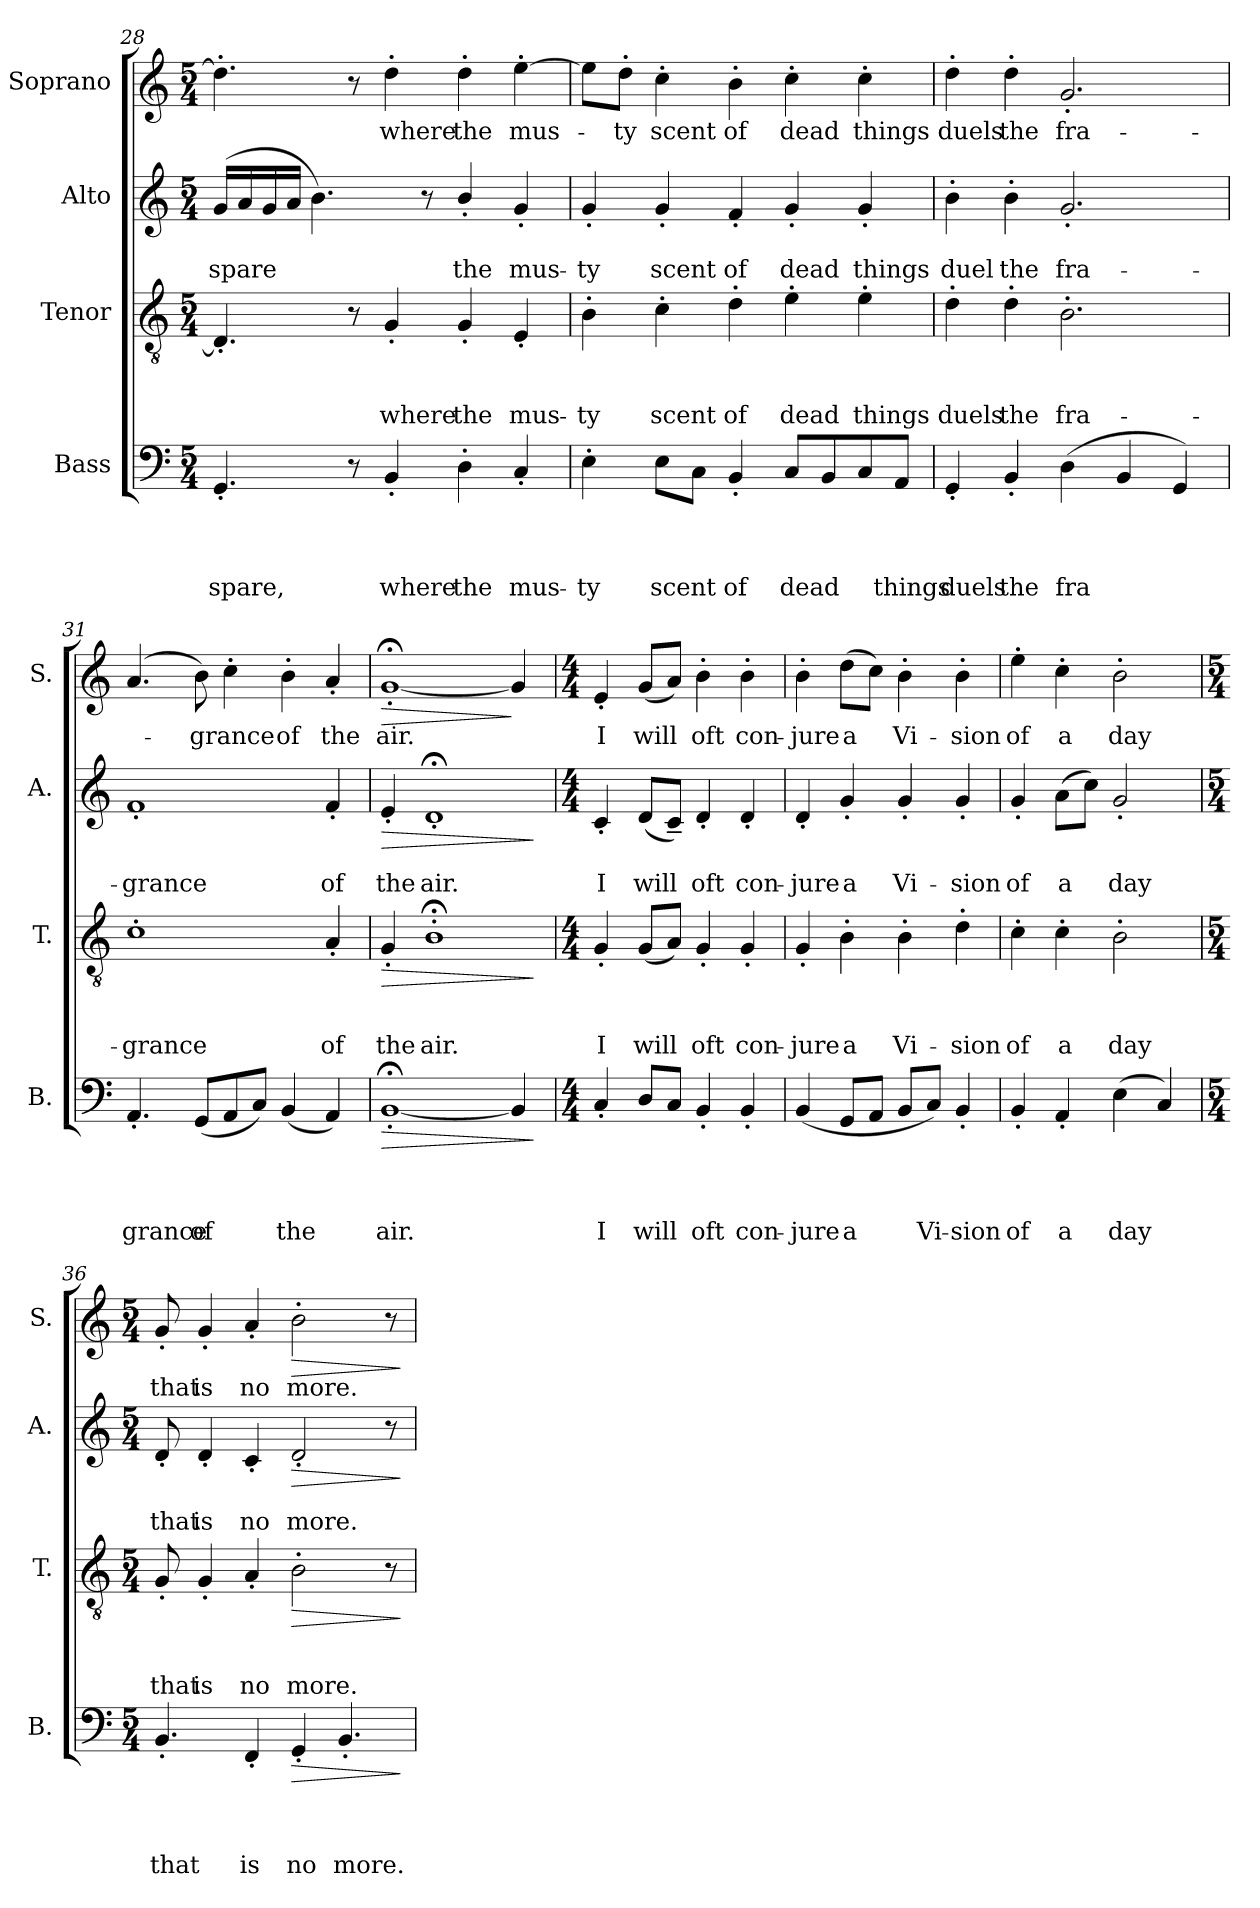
**kern	**text	**text	**text	**text	**dynam	**kern	**text	**text	**text	**dynam	**kern	**text	**text	**dynam	**kern	**text	**dynam
*part4	*part4	*part4	*part4	*part4	*part4	*part3	*part3	*part3	*part3	*part3	*part2	*part2	*part2	*part2	*part1	*part1	*part1
*staff4	*staff4	*staff4	*staff4	*staff4	*staff4	*staff3	*staff3	*staff3	*staff3	*staff3	*staff2	*staff2	*staff2	*staff2	*staff1	*staff1	*staff1
*I"Bass	*	*	*	*	*	*I"Tenor	*	*	*	*	*I"Alto	*	*	*	*I"Soprano	*	*
*I'B.	*	*	*	*	*	*I'T.	*	*	*	*	*I'A.	*	*	*	*I'S.	*	*
*clefF4	*	*	*	*	*	*clefGv2	*	*	*	*	*clefG2	*	*	*	*clefG2	*	*
*k[]	*	*	*	*	*	*k[]	*	*	*	*	*k[]	*	*	*	*k[]	*	*
*C:	*	*	*	*	*	*C:	*	*	*	*	*C:	*	*	*	*C:	*	*
*M5/4	*	*	*	*	*	*M5/4	*	*	*	*	*M5/4	*	*	*	*M5/4	*	*
=28	=28	=28	=28	=28	=28	=28	=28	=28	=28	=28	=28	=28	=28	=28	=28	=28	=28
!	!	!	!	!LO:LY:b	!	!	!	!	!	!	!	!	!LO:LY:b	!	!	!	!
4.GG'</	.	.	.	spare,	.	4.D'</]	.	.	.	.	(<16g/LL	.	spare	.	4.dd'>\]	.	.
.	.	.	.	.	.	.	.	.	.	.	16a/	.	.	.	.	.	.
.	.	.	.	.	.	.	.	.	.	.	16g/	.	.	.	.	.	.
.	.	.	.	.	.	.	.	.	.	.	16a/JJ	.	.	.	.	.	.
.	.	.	.	.	.	.	.	.	.	.	4.b\)	.	.	.	.	.	.
8r	.	.	.	.	.	8r	.	.	.	.	.	.	.	.	8r	.	.
!	!	!	!	!LO:LY:b	!	!	!	!	!LO:LY:b	!	!	!	!	!	!	!LO:LY:b	!
4BB'</	.	.	.	where	.	4G'</	.	.	where	.	.	.	.	.	4dd'>\	where	.
.	.	.	.	.	.	.	.	.	.	.	8r	.	.	.	.	.	.
!	!	!	!	!LO:LY:b	!	!	!	!	!LO:LY:b	!	!	!	!LO:LY:b	!	!	!LO:LY:b	!
4D'>\	.	.	.	the	.	4G'</	.	.	the	.	4b'>/	.	the	.	4dd'>\	the	.
!	!	!	!	!LO:LY:b	!	!	!	!	!LO:LY:b	!	!	!	!LO:LY:b	!	!	!LO:LY:b	!
4C'</	.	.	.	mus-	.	4E'</	.	.	mus-	.	4g'</	.	mus-	.	[>4ee'>\	mus-	.
!!LO:PB:g=z
=29	=29	=29	=29	=29	=29	=29	=29	=29	=29	=29	=29	=29	=29	=29	=29	=29	=29
!	!	!	!	!LO:LY:b	!	!	!	!	!LO:LY:b	!	!	!	!LO:LY:b	!	!	!	!
4E'>\	.	.	.	-ty	.	4B'>\	.	.	-ty	.	4g'</	.	-ty	.	8ee\L]	.	.
!	!	!	!	!	!	!	!	!	!	!	!	!	!	!	!	!LO:LY:b	!
.	.	.	.	.	.	.	.	.	.	.	.	.	.	.	8dd'>\J	-ty	.
!	!	!	!	!LO:LY:b	!	!	!	!	!LO:LY:b	!	!	!	!LO:LY:b	!	!	!LO:LY:b	!
8E\L	.	.	.	scent	.	4c'>\	.	.	scent	.	4g'</	.	scent	.	4cc'>\	scent	.
8C\J	.	.	.	.	.	.	.	.	.	.	.	.	.	.	.	.	.
!	!	!	!	!LO:LY:b	!	!	!	!	!LO:LY:b	!	!	!	!LO:LY:b	!	!	!LO:LY:b	!
4BB'</	.	.	.	of	.	4d'>\	.	.	of	.	4f'</	.	of	.	4b'>\	of	.
!	!	!	!	!LO:LY:b	!	!	!	!	!LO:LY:b	!	!	!	!LO:LY:b	!	!	!LO:LY:b	!
8C/L	.	.	.	dead	.	4e'>\	.	.	dead	.	4g'</	.	dead	.	4cc'>\	dead	.
8BB/	.	.	.	.	.	.	.	.	.	.	.	.	.	.	.	.	.
!	!	!	!	!	!	!	!	!	!LO:LY:b	!	!	!	!LO:LY:b	!	!	!LO:LY:b	!
8C/	.	.	.	.	.	4e'>\	.	.	things	.	4g'</	.	things	.	4cc'>\	things	.
!	!	!	!	!LO:LY:b	!	!	!	!	!	!	!	!	!	!	!	!	!
8AA/J	.	.	.	things	.	.	.	.	.	.	.	.	.	.	.	.	.
=30	=30	=30	=30	=30	=30	=30	=30	=30	=30	=30	=30	=30	=30	=30	=30	=30	=30
!	!	!	!	!LO:LY:b	!	!	!	!	!LO:LY:b	!	!	!	!LO:LY:b	!	!	!LO:LY:b	!
4GG'</	.	.	.	duels	.	4d'>\	.	.	duels	.	4b'>\	.	duel	.	4dd'>\	duels	.
!	!	!	!	!LO:LY:b	!	!	!	!	!LO:LY:b	!	!	!	!LO:LY:b	!	!	!LO:LY:b	!
4BB'</	.	.	.	the	.	4d'>\	.	.	the	.	4b'>\	.	the	.	4dd'>\	the	.
!	!	!	!	!LO:LY:b	!	!	!	!	!LO:LY:b	!	!	!	!LO:LY:b	!	!	!LO:LY:b	!
(>4D\	.	.	.	fra	.	2.B'>\	.	.	fra-	.	2.g'</	.	fra-	.	2.g'</	fra-	.
4BB/	.	.	.	.	.	.	.	.	.	.	.	.	.	.	.	.	.
4GG/)	.	.	.	.	.	.	.	.	.	.	.	.	.	.	.	.	.
=31	=31	=31	=31	=31	=31	=31	=31	=31	=31	=31	=31	=31	=31	=31	=31	=31	=31
!	!	!	!	!LO:LY:b	!	!	!	!	!LO:LY:b	!	!	!	!LO:LY:b	!	!	!	!
4.AA'</	.	.	.	grance	.	1c'>	.	.	-grance	.	1f'<	.	-grance	.	(4.a/	.	.
!	!	!	!	!LO:LY:b	!	!	!	!	!	!	!	!	!	!	!	!LO:LY:b	!
(<8GG/L	.	.	.	of	.	.	.	.	.	.	.	.	.	.	8b\)	-grance	.
8AA/	.	.	.	.	.	.	.	.	.	.	.	.	.	.	4cc'>\	.	.
8C/J)	.	.	.	.	.	.	.	.	.	.	.	.	.	.	.	.	.
!	!	!	!	!LO:LY:b	!	!	!	!	!	!	!	!	!	!	!	!LO:LY:b	!
(<4BB/	.	.	.	the	.	.	.	.	.	.	.	.	.	.	4b'>\	of	.
!	!	!	!	!	!	!	!	!	!LO:LY:b	!	!	!	!LO:LY:b	!	!	!LO:LY:b	!
4AA/)	.	.	.	.	.	4A'</	.	.	of	.	4f'</	.	of	.	4a'</	the	.
=32	=32	=32	=32	=32	=32	=32	=32	=32	=32	=32	=32	=32	=32	=32	=32	=32	=32
!	!	!	!	!LO:LY:b	!LO:HP:b	!	!	!	!LO:LY:b	!LO:HP:b	!	!	!LO:LY:b	!LO:HP:b	!	!LO:LY:b	!LO:HP:b
[<1BB;'<	.	.	.	air.	>	4G'</	.	.	the	>	4e'</	.	the	>	[<1g;'<	air.	>
!	!	!	!	!	!	!	!	!	!LO:LY:b	!	!	!	!LO:LY:b	!	!	!	!
.	.	.	.	.	.	1B;<'>	.	.	air.	.	1d;'<	.	air.	.	.	.	.
4BB/]	.	.	.	.	.	.	.	.	.	.	.	.	.	.	4g/]	.	]
.	.	.	.	.	]	.	.	.	.	]	.	.	.	]	.	.	.
!!LO:PB:g=z
=33	=33	=33	=33	=33	=33	=33	=33	=33	=33	=33	=33	=33	=33	=33	=33	=33	=33
*M4/4	*	*	*	*	*	*M4/4	*	*	*	*	*M4/4	*	*	*	*M4/4	*	*
!	!	!	!	!LO:LY:b	!	!	!	!	!LO:LY:b	!	!	!	!LO:LY:b	!	!	!LO:LY:b	!
4C'</	.	.	.	I	.	4G'</	.	.	I	.	4c'</	.	I	.	4e'</	I	.
!	!	!	!	!LO:LY:b	!	!	!	!	!LO:LY:b	!	!	!	!LO:LY:b	!	!	!LO:LY:b	!
8D/L	.	.	.	will	.	(<8G/L	.	.	will	.	(<8d/L	.	will	.	(<8g/L	will	.
8C/J	.	.	.	.	.	8A/J)	.	.	.	.	8c~</J)	.	.	.	8a/J)	.	.
!	!	!	!	!LO:LY:b	!	!	!	!	!LO:LY:b	!	!	!	!LO:LY:b	!	!	!LO:LY:b	!
4BB'</	.	.	.	oft	.	4G'</	.	.	oft	.	4d'</	.	oft	.	4b'>\	oft	.
!	!	!	!	!LO:LY:b	!	!	!	!	!LO:LY:b	!	!	!	!LO:LY:b	!	!	!LO:LY:b	!
4BB'</	.	.	.	con-	.	4G'</	.	.	con-	.	4d'</	.	con-	.	4b'>\	con-	.
=34	=34	=34	=34	=34	=34	=34	=34	=34	=34	=34	=34	=34	=34	=34	=34	=34	=34
!	!	!	!	!LO:LY:b	!	!	!	!	!LO:LY:b	!	!	!	!LO:LY:b	!	!	!LO:LY:b	!
(<4BB/	.	.	.	-jure	.	4G'</	.	.	-jure	.	4d'</	.	-jure	.	4b'>\	-jure	.
!	!	!	!	!LO:LY:b:rj	!	!	!	!	!LO:LY:b	!	!	!	!LO:LY:b	!	!	!LO:LY:b:rj	!
8GG/L	.	.	.	a	.	4B'>\	.	.	a	.	4g'</	.	a	.	(>8dd\L	a	.
8AA/J	.	.	.	.	.	.	.	.	.	.	.	.	.	.	8cc\J)	.	.
!	!	!	!	!	!	!	!	!	!LO:LY:b	!	!	!	!LO:LY:b	!	!	!LO:LY:b	!
8BB/L	.	.	.	.	.	4B'>\	.	.	Vi-	.	4g'</	.	Vi-	.	4b'>\	Vi-	.
!	!	!	!	!LO:LY:b	!	!	!	!	!	!	!	!	!	!	!	!	!
8C/J)	.	.	.	Vi-	.	.	.	.	.	.	.	.	.	.	.	.	.
!	!	!	!	!LO:LY:b	!	!	!	!	!LO:LY:b	!	!	!	!LO:LY:b	!	!	!LO:LY:b	!
4BB'</	.	.	.	-sion	.	4d'>\	.	.	-sion	.	4g'</	.	-sion	.	4b'>\	-sion	.
=35	=35	=35	=35	=35	=35	=35	=35	=35	=35	=35	=35	=35	=35	=35	=35	=35	=35
!	!	!	!	!LO:LY:b	!	!	!	!	!LO:LY:b	!	!	!	!LO:LY:b	!	!	!LO:LY:b	!
4BB'</	.	.	.	of	.	4c'>\	.	.	of	.	4g'</	.	of	.	4ee'>\	of	.
!	!	!	!	!LO:LY:b	!	!	!	!	!LO:LY:b	!	!	!	!LO:LY:b:rj	!	!	!LO:LY:b	!
4AA'</	.	.	.	a	.	4c'>\	.	.	a	.	(>8a\L	.	a	.	4cc'>\	a	.
.	.	.	.	.	.	.	.	.	.	.	8cc\J)	.	.	.	.	.	.
!	!	!	!	!LO:LY:b	!	!	!	!	!LO:LY:b	!	!	!	!LO:LY:b	!	!	!LO:LY:b	!
(>4E\	.	.	.	day	.	2B'>\	.	.	day	.	2g'</	.	day	.	2b'>\	day	.
4C/)	.	.	.	.	.	.	.	.	.	.	.	.	.	.	.	.	.
=36	=36	=36	=36	=36	=36	=36	=36	=36	=36	=36	=36	=36	=36	=36	=36	=36	=36
*M5/4	*	*	*	*	*	*M5/4	*	*	*	*	*M5/4	*	*	*	*M5/4	*	*
!	!	!	!	!LO:LY:b	!	!	!	!	!LO:LY:b	!	!	!	!LO:LY:b	!	!	!LO:LY:b	!
4.BB'</	.	.	.	that	.	8G'</	.	.	that	.	8d'</	.	that	.	8g'</	that	.
!	!	!	!	!	!	!	!	!	!LO:LY:b	!	!	!	!LO:LY:b	!	!	!LO:LY:b	!
.	.	.	.	.	.	4G'</	.	.	is	.	4d'</	.	is	.	4g'</	is	.
!	!	!	!	!LO:LY:b	!	!	!	!	!LO:LY:b	!	!	!	!LO:LY:b	!	!	!LO:LY:b	!
4FF'</	.	.	.	is	.	4A'</	.	.	no	.	4c'</	.	no	.	4a'</	no	.
!	!	!	!	!LO:LY:b	!LO:HP:b	!	!	!	!LO:LY:b	!LO:HP:b	!	!	!LO:LY:b	!LO:HP:b	!	!LO:LY:b	!LO:HP:b
4GG'</	.	.	.	no	>	2B'>\	.	.	more.	>	2d'</	.	more.	>	2b'>\	more.	>
!	!	!	!	!LO:LY:b	!	!	!	!	!	!	!	!	!	!	!	!	!
4.BB'</	.	.	.	more.	.	.	.	.	.	.	.	.	.	.	.	.	.
.	.	.	.	.	.	8r	.	.	.	.	8r	.	.	.	8r	.	.
.	.	.	.	.	]	.	.	.	.	]	.	.	.	]	.	.	]
=	=	=	=	=	=	=	=	=	=	=	=	=	=	=	=	=	=
*-	*-	*-	*-	*-	*-	*-	*-	*-	*-	*-	*-	*-	*-	*-	*-	*-	*-
